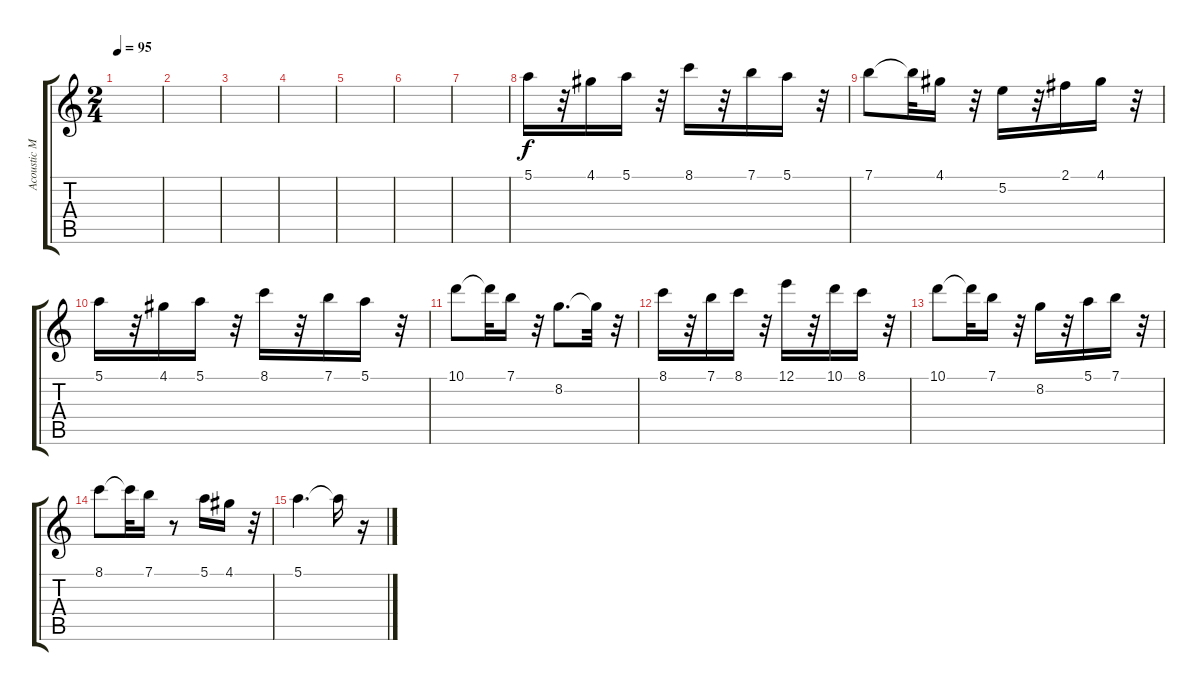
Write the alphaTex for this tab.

\track ("Acoustic MIDI 1" "Acoustic M") {instrument acousticguitarnylon}
\staff {score tabs}
\tuning (E4 B3 G3 E3 B2 E2) {hide}
\ts (2 4)
\tempo 95
\clef g2
\ks c
|
|
|
|
|
|
|
5.1.16 r.32 4.1.16 5.1.16 r.32 8.1.16 r.32 7.1.16 5.1.16 r.32 |
7.1.8 7.1{t}.32 4.1.16 r.32 5.2.16 r.32 2.1.16 4.1.16 r.32 |
5.1.16 r.32 4.1.16 5.1.16 r.32 8.1.16 r.32 7.1.16 5.1.16 r.32 |
10.1.8 10.1{t}.32 7.1.16 r.32 8.2.8{d} 8.2{t}.32 r.32 |
8.1.16 r.32 7.1.16 8.1.16 r.32 12.1.16 r.32 10.1.16 8.1.16 r.32 |
10.1.8 10.1{t}.32 7.1.16 r.32 8.2.16 r.32 5.1.16 7.1.16 r.32 |
8.1.8 8.1{t}.32 7.1.16 r.8 5.1.16 4.1.16 r.32 |
5.1.4{d} 5.1{t}.16 r.16
